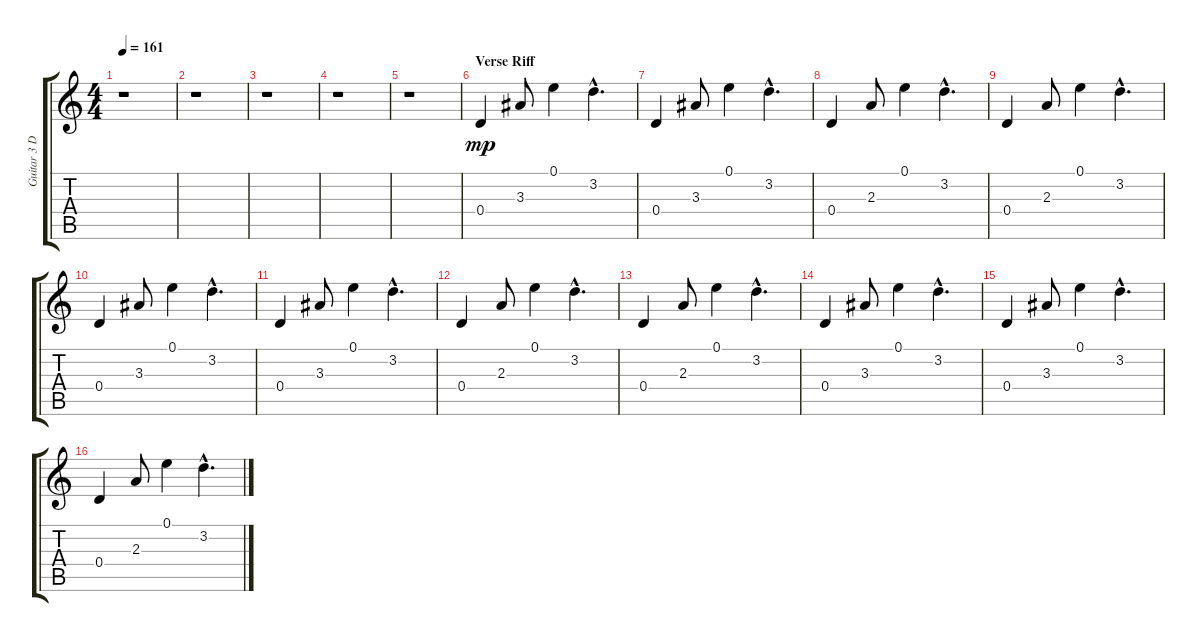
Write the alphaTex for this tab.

\track ("Guitar 3 Drop D" "Guitar 3 D") {instrument electricguitarclean}
\staff {score tabs}
\tuning (E4 B3 G3 D3 A2 D2) {hide}
\ts (4 4)
\tempo 161
\clef g2
\ks c
r.1{dy f} |
r.1 |
r.1 |
r.1 |
r.1 |
\section ("" "Verse Riff")
0.4.4{dy mp} 3.3.8 0.1.4 3.2{hac}.4{d} |
0.4.4 3.3.8 0.1.4 3.2{hac}.4{d} |
0.4.4 2.3.8 0.1.4 3.2{hac}.4{d} |
0.4.4 2.3.8 0.1.4 3.2{hac}.4{d} |
0.4.4 3.3.8 0.1.4 3.2{hac}.4{d} |
0.4.4 3.3.8 0.1.4 3.2{hac}.4{d} |
0.4.4 2.3.8 0.1.4 3.2{hac}.4{d} |
0.4.4 2.3.8 0.1.4 3.2{hac}.4{d} |
0.4.4 3.3.8 0.1.4 3.2{hac}.4{d} |
0.4.4 3.3.8 0.1.4 3.2{hac}.4{d} |
0.4.4 2.3.8 0.1.4 3.2{hac}.4{d}
